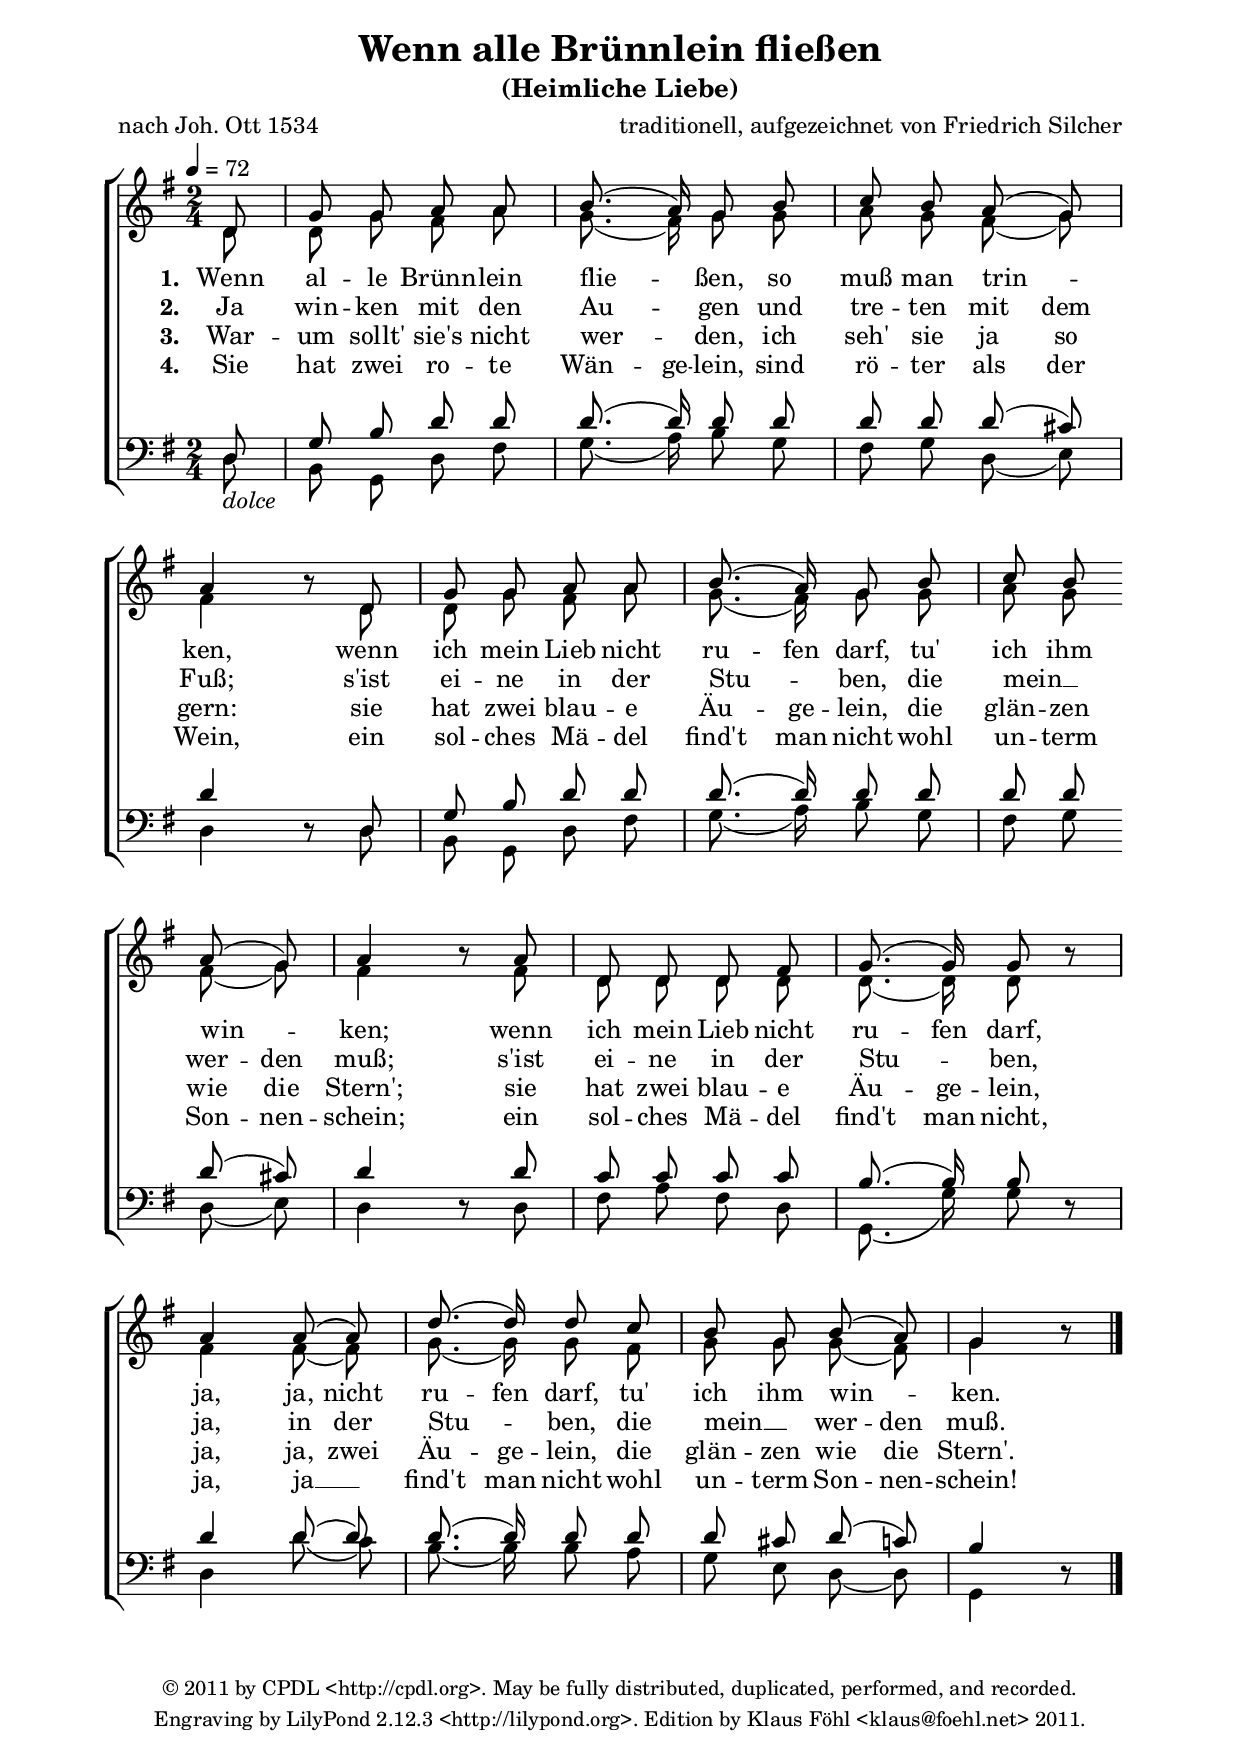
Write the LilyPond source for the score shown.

\version "2.12.3"
%%%\include "deutsch.ly"
\pointAndClickOff

\paper {
  %#(define page-breaking ly:optimal-breaking)  % the new default algorithm
  %#(define page-breaking ly:page-turn-breaking)
  #(define page-breaking ly:minimal-breaking)
  %#(define page-breaking optimal-page-breaks)  % the old algorithm
  top-margin = 4\mm % 2\mm % 5\mm default
  head-separation = 2\mm % 2\mm % 4\mm default
  after-title-space = 0\mm % 5\mm default
  between-system-space = 18\mm % 17\mm % 20\mm default 
  between-system-padding = 3\mm % 1\mm % #0.1 % 4\mm default
  foot-separation = 1\mm % 2\mm % 4\mm default
  bottom-margin = 4\mm % 4\mm % 6\mm
  
  left-margin = 20 \mm % 25\mm % 10\mm default
  line-width = 170\mm % default pw-20\mm
%  ragged-right = ##t
%  paper-height = 290\mm
%  paper-height = 310\mm
%  ragged-last-bottom = ##f
%  ragged-bottom = ##f
%%  annotate-spacing = ##t
}

\header {
%  copyright = "copyright"
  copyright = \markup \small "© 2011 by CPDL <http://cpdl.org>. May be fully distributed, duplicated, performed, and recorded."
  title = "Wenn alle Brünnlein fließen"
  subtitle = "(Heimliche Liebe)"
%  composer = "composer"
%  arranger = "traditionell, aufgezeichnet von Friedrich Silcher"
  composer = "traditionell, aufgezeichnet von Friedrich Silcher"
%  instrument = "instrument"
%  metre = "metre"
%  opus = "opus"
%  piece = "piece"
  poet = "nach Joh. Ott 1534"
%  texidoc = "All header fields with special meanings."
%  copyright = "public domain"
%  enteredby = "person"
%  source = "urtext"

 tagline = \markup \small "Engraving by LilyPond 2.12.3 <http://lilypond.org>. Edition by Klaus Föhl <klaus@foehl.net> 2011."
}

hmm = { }
%  \override Lyrics.VerticalAxisGroup #'minimum-Y-extent = #'(-0.06 . +5.0)
%} % Ä in 3

globales = {
  \key g \major
  \time 2/4
  \partial 8
  \autoBeamOff
  \set melismaBusyProperties = #'()  % Bindebogen nicht anschauen
}

sopranToene = \relative c' { % d8^\markup { \italic dolce }
  d8 | g g a a b8.( a16) g8 b c b a( g) |  %\noPageBreak
  a4 b8\rest d, g g a a b8.( a16) g8 b c b \bar "" \break a( g) |
  a4 b8\rest a d, d d fis g8.( g16) g8 b8\rest | \break % \noPageBreak
  a4 a8( a8) d8.( d16) d8 c b g b( a) | g4 b8\rest \bar"|."
}

altToene = \relative c' {
  d8 | d g fis a g8.( fis16) g8 g a g fis( g) |
  fis4 s8 d d g fis a  g8.( fis16) g8 g a g fis( g) |
  fis4 s8 fis d d d d d8.( d16) d8 s8 |
  fis4 fis8( fis) g8.( g16) g8 fis g g g( fis) | g4 s8 \bar"|."
}

tenorToene = \relative c {
  d8 | g b d d d8.( d16) d8 d d d d( cis) |
  d4 s8 d, g b d d d8.( d16) d8 d d d d( cis) |
  d4 s8 d c c c c b8.( b16) b8 s8 |
  d4 d8( d) d8.( d16) d8 d d cis d( c) | b4 s8 \bar"|."
}

bassToene = \relative c {
  d8_\markup { \italic dolce } | b g d' fis g8.( a16) b8 g fis g d( e) |
  d4 d8\rest d b g d' fis g8.( a16) b8 g fis g d( e) |
  d4 d8\rest d fis a fis d g,8.\( g'16\) g8 d8\rest | 
  d4 d'8\( c\) b8.( b16) b8 a g e d( d) | g,4 d'8\rest \bar"|." 
}

textEins = \lyricmode { 
  \set stanza = "1. "
  Wenn al -- le Brünn -- lein flie -- _ ßen, so muß man trin -- _ ken,
  wenn ich mein Lieb nicht ru -- fen darf, tu' ich ihm win -- _ ken;
  wenn ich mein Lieb nicht ru -- fen darf,
  ja, ja, nicht ru -- fen darf, tu' ich ihm win -- _ ken. 
}

textZwei = \lyricmode { 
  \set stanza = "2. "
  Ja win -- ken mit den Au -- _ gen und tre -- ten mit dem Fuß;
  s'ist ei -- ne in der Stu -- _ ben, die mein __ _ wer -- den muß;
  s'ist ei -- ne in der Stu -- _ ben,
  ja, in der Stu -- _ ben, die mein __ _ wer -- den muß. _
}

textDrei = \lyricmode { 
  \set stanza = "3. "
  War -- um sollt' sie's nicht wer -- _ den, ich seh' sie ja so gern:
  sie hat zwei blau -- e \hmm Äu -- ge -- lein, die glän -- zen wie die Stern';
  sie hat zwei blau -- e Äu -- ge -- lein,
  ja, ja, zwei Äu -- ge -- lein, die glän -- zen wie die Stern'.
}

textVier = \lyricmode { 
  \set stanza = "4. "
  Sie hat zwei ro -- te Wän -- ge -- lein, sind rö -- ter als der
  Wein, ein sol -- ches Mä -- del find't man nicht wohl un -- term
     Son -- nen -- schein; 
  ein sol -- ches Mä -- del find't man nicht,
  ja, ja __ _ find't man nicht wohl un -- term Son -- nen -- schein!
}

\score {
  \new ChoirStaff <<
    \new Staff = frauen \with {
      \override VerticalAxisGroup #'minimum-Y-extent = #'(-2 . 2)
    } 
    <<
      \clef treble
      \new Voice = "sopran" << 
        \voiceOne
        \globales
        \tempo 4 = 72
        \sopranToene
      >>
      \new Voice = "alt" <<
        \voiceTwo
        \globales 
        \altToene
      >>
    >>
    \new Lyrics = "stropheeins" { s1 }
    \new Lyrics = "strophezwei" { s1 }
    \new Lyrics = "strophedrei" { s1 }
    \new Lyrics = "strophevier" { s1 }
    \new Staff = maenner \with {
      \override VerticalAxisGroup #'minimum-Y-extent = #'(-2 . 2)
    } 
    <<
      \clef bass
      \new Voice = "tenor" <<
        \voiceOne
        \globales
        \tenorToene
      >>
      \new Voice = "bass" <<
        \voiceTwo
        \globales
        \bassToene 
      >>
    >>
    \context Lyrics = stropheeins \lyricsto sopran \textEins
    \context Lyrics = strophezwei \lyricsto sopran \textZwei
    \context Lyrics = strophedrei \lyricsto sopran \textDrei
    \context Lyrics = strophevier \lyricsto sopran \textVier
  >>  
  \layout {
    indent = 0\cm
    \context {
      \Score
      \remove "Bar_number_engraver"
    }
    \context {
      \Staff
      %\override TimeSignature #'break-align-anchor-alignment = #LEFT
      % a little smaller so lyrics can be closer to the staff
      %\override VerticalAxisGroup #'minimum-Y-extent = #'(-3 . 3)
    }
    \context { \Lyrics
      \override VerticalAxisGroup #'minimum-Y-extent = #'(-0.1 . 1.5)
    }
  }
  \midi { }
}
